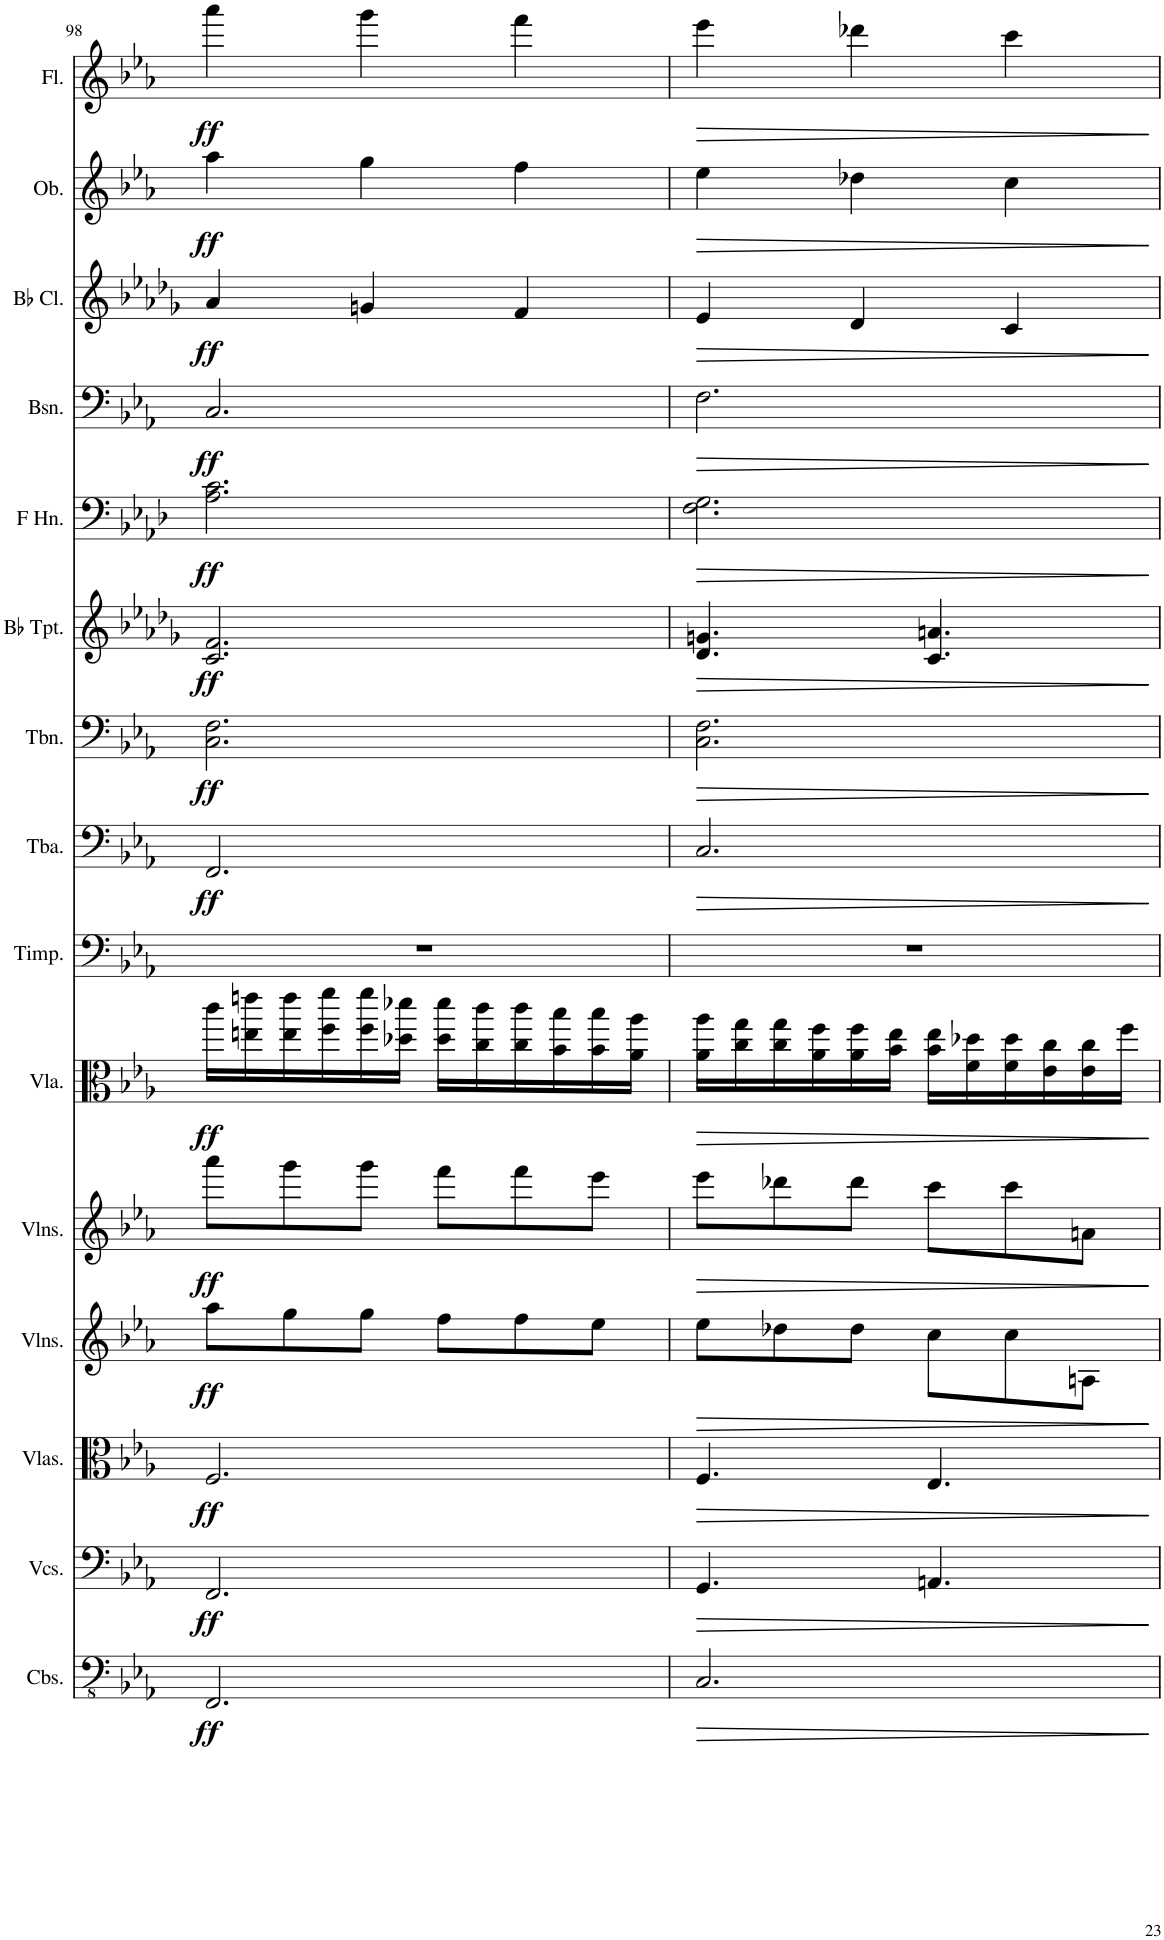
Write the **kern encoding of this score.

**kern	**dynam	**kern	**dynam	**kern	**dynam	**kern	**dynam	**kern	**dynam	**kern	**dynam	**kern	**kern	**dynam	**kern	**dynam	**kern	**dynam	**kern	**dynam	**kern	**dynam	**kern	**dynam	**kern	**dynam	**kern	**dynam
*part15	*part15	*part14	*part14	*part13	*part13	*part12	*part12	*part11	*part11	*part10	*part10	*part9	*part8	*part8	*part7	*part7	*part6	*part6	*part5	*part5	*part4	*part4	*part3	*part3	*part2	*part2	*part1	*part1
*staff15	*staff15	*staff14	*staff14	*staff13	*staff13	*staff12	*staff12	*staff11	*staff11	*staff10	*staff10	*staff9	*staff8	*staff8	*staff7	*staff7	*staff6	*staff6	*staff5	*staff5	*staff4	*staff4	*staff3	*staff3	*staff2	*staff2	*staff1	*staff1
*I"Contrabasses	*	*I"Violoncellos	*	*I"Violas	*	*I"Violins	*	*I"Violins	*	*I"Viola	*	*I"Timpani	*I"Tuba	*	*I"Trombone	*	*I"Bb Trumpet	*	*I"Horn in F	*	*I"Bassoon	*	*I"Bb Clarinet	*	*I"Oboe	*	*I"Flute	*
*I'Cbs.	*	*I'Vcs.	*	*I'Vlas.	*	*I'Vlns.	*	*I'Vlns.	*	*I'Vla.	*	*I'Timp.	*I'Tba.	*	*I'Tbn.	*	*I'Bb Tpt.	*	*	*	*I'Bsn.	*	*I'Bb Cl.	*	*I'Ob.	*	*I'Fl.	*
!!LO:PB:g=z
*clefFv4	*	*clefF4	*	*clefC3	*	*clefG2	*	*clefG2	*	*clefC3	*	*clefF4	*clefF4	*	*clefF4	*	*clefG2	*	*clefF4	*	*clefF4	*	*clefG2	*	*clefG2	*	*clefG2	*
*	*	*	*	*	*	*	*	*	*	*	*	*	*	*	*	*	*ITrd1c2	*	*ITrd4c7	*	*	*	*ITrd1c2	*	*	*	*	*
*k[b-e-a-]	*	*k[b-e-a-]	*	*k[b-e-a-]	*	*k[b-e-a-]	*	*k[b-e-a-]	*	*k[b-e-a-]	*	*k[b-e-a-]	*k[b-e-a-]	*	*k[b-e-a-]	*	*k[b-e-a-d-g-]	*	*k[b-e-a-d-]	*	*k[b-e-a-]	*	*k[b-e-a-d-g-]	*	*k[b-e-a-]	*	*k[b-e-a-]	*
*M6/8	*	*M6/8	*	*M6/8	*	*M6/8	*	*M6/8	*	*M6/8	*	*M6/8	*M6/8	*	*M6/8	*	*M6/8	*	*M6/8	*	*M6/8	*	*M6/8	*	*M6/8	*	*M6/8	*
=98	=98	=98	=98	=98	=98	=98	=98	=98	=98	=98	=98	=98	=98	=98	=98	=98	=98	=98	=98	=98	=98	=98	=98	=98	=98	=98	=98	=98
!	!LO:DY:b	!	!LO:DY:b	!	!LO:DY:b	!	!LO:DY:b	!	!LO:DY:b	!	!LO:DY:b	!	!	!LO:DY:b	!	!LO:DY:b	!	!LO:DY:b	!	!LO:DY:b	!	!LO:DY:b	!	!LO:DY:b	!	!LO:DY:b	!	!LO:DY:b
2.FFF/	ff	2.FF/	ff	2.F/	ff	8aa-\L	ff	8aaa-\L	ff	16ccc\LL	ff	2.r	2.FF/	ff	2.C\ 2.F\	ff	2.c/ 2.f/	ff	2.A-\ 2.c\	ff	2.C/	ff	4a-/	ff	4aa-\	ff	4aaa-\	ff
.	.	.	.	.	.	.	.	.	.	16een\ 16eeen\	.	.	.	.	.	.	.	.	.	.	.	.	.	.	.	.	.	.
.	.	.	.	.	.	8gg\	.	8ggg\	.	16ee\ 16eee\	.	.	.	.	.	.	.	.	.	.	.	.	.	.	.	.	.	.
.	.	.	.	.	.	.	.	.	.	16ff\ 16fff\	.	.	.	.	.	.	.	.	.	.	.	.	.	.	.	.	.	.
.	.	.	.	.	.	8gg\J	.	8ggg\J	.	16ff\ 16fff\	.	.	.	.	.	.	.	.	.	.	.	.	4gn/	.	4gg\	.	4ggg\	.
.	.	.	.	.	.	.	.	.	.	16dd-X\ 16ddd-X\JJ	.	.	.	.	.	.	.	.	.	.	.	.	.	.	.	.	.	.
.	.	.	.	.	.	8ff\L	.	8fff\L	.	16dd-\ 16ddd-\LL	.	.	.	.	.	.	.	.	.	.	.	.	.	.	.	.	.	.
.	.	.	.	.	.	.	.	.	.	16cc\ 16ccc\	.	.	.	.	.	.	.	.	.	.	.	.	.	.	.	.	.	.
.	.	.	.	.	.	8ff\	.	8fff\	.	16cc\ 16ccc\	.	.	.	.	.	.	.	.	.	.	.	.	4f/	.	4ff\	.	4fff\	.
.	.	.	.	.	.	.	.	.	.	16b-\ 16bb-\	.	.	.	.	.	.	.	.	.	.	.	.	.	.	.	.	.	.
.	.	.	.	.	.	8ee-\J	.	8eee-\J	.	16b-\ 16bb-\	.	.	.	.	.	.	.	.	.	.	.	.	.	.	.	.	.	.
.	.	.	.	.	.	.	.	.	.	16a-\ 16aa-\JJ	.	.	.	.	.	.	.	.	.	.	.	.	.	.	.	.	.	.
=99	=99	=99	=99	=99	=99	=99	=99	=99	=99	=99	=99	=99	=99	=99	=99	=99	=99	=99	=99	=99	=99	=99	=99	=99	=99	=99	=99	=99
!	!LO:HP:b	!	!LO:HP:b	!	!LO:HP:b	!	!LO:HP:b	!	!LO:HP:b	!	!LO:HP:b	!	!	!LO:HP:b	!	!LO:HP:b	!	!LO:HP:b	!	!LO:HP:b	!	!LO:HP:b	!	!LO:HP:b	!	!LO:HP:b	!	!LO:HP:b
2.CC/	>	4.GG/	>	4.F/	>	8ee-\L	>	8eee-\L	>	16a-\ 16aa-\LL	>	2.r	2.C/	>	2.C\ 2.F\	>	4.d-/ 4.gn/	>	2.F\ 2.G\	>	2.F\	>	4e-/	>	4ee-\	>	4eee-\	>
.	.	.	.	.	.	.	.	.	.	16cc\ 16gg\	.	.	.	.	.	.	.	.	.	.	.	.	.	.	.	.	.	.
.	.	.	.	.	.	8dd-X\	.	8ddd-X\	.	16cc\ 16gg\	.	.	.	.	.	.	.	.	.	.	.	.	.	.	.	.	.	.
.	.	.	.	.	.	.	.	.	.	16a-\ 16ff\	.	.	.	.	.	.	.	.	.	.	.	.	.	.	.	.	.	.
.	.	.	.	.	.	8dd-\J	.	8ddd-\J	.	16a-\ 16ff\	.	.	.	.	.	.	.	.	.	.	.	.	4d-/	.	4dd-X\	.	4ddd-X\	.
.	.	.	.	.	.	.	.	.	.	16b-\ 16ee-\JJ	.	.	.	.	.	.	.	.	.	.	.	.	.	.	.	.	.	.
.	.	4.AAn/	.	4.E-/	.	8cc\L	.	8ccc\L	.	16b-\ 16ee-\LL	.	.	.	.	.	.	4.c/ 4.an/	.	.	.	.	.	.	.	.	.	.	.
.	.	.	.	.	.	.	.	.	.	16f\ 16dd-X\	.	.	.	.	.	.	.	.	.	.	.	.	.	.	.	.	.	.
.	.	.	.	.	.	8cc\	.	8ccc\	.	16f\ 16dd-\	.	.	.	.	.	.	.	.	.	.	.	.	4c/	.	4cc\	.	4ccc\	.
.	.	.	.	.	.	.	.	.	.	16e-\ 16cc\	.	.	.	.	.	.	.	.	.	.	.	.	.	.	.	.	.	.
.	.	.	.	.	.	8An\J	.	8an\J	.	16e-\ 16cc\	.	.	.	.	.	.	.	.	.	.	.	.	.	.	.	.	.	.
.	.	.	.	.	.	.	.	.	.	16ff\JJ	.	.	.	.	.	.	.	.	.	.	.	.	.	.	.	.	.	.
.	]	.	]	.	]	.	]	.	]	.	]	.	.	]	.	]	.	]	.	]	.	]	.	]	.	]	.	]
=	=	=	=	=	=	=	=	=	=	=	=	=	=	=	=	=	=	=	=	=	=	=	=	=	=	=	=	=
*-	*-	*-	*-	*-	*-	*-	*-	*-	*-	*-	*-	*-	*-	*-	*-	*-	*-	*-	*-	*-	*-	*-	*-	*-	*-	*-	*-	*-
